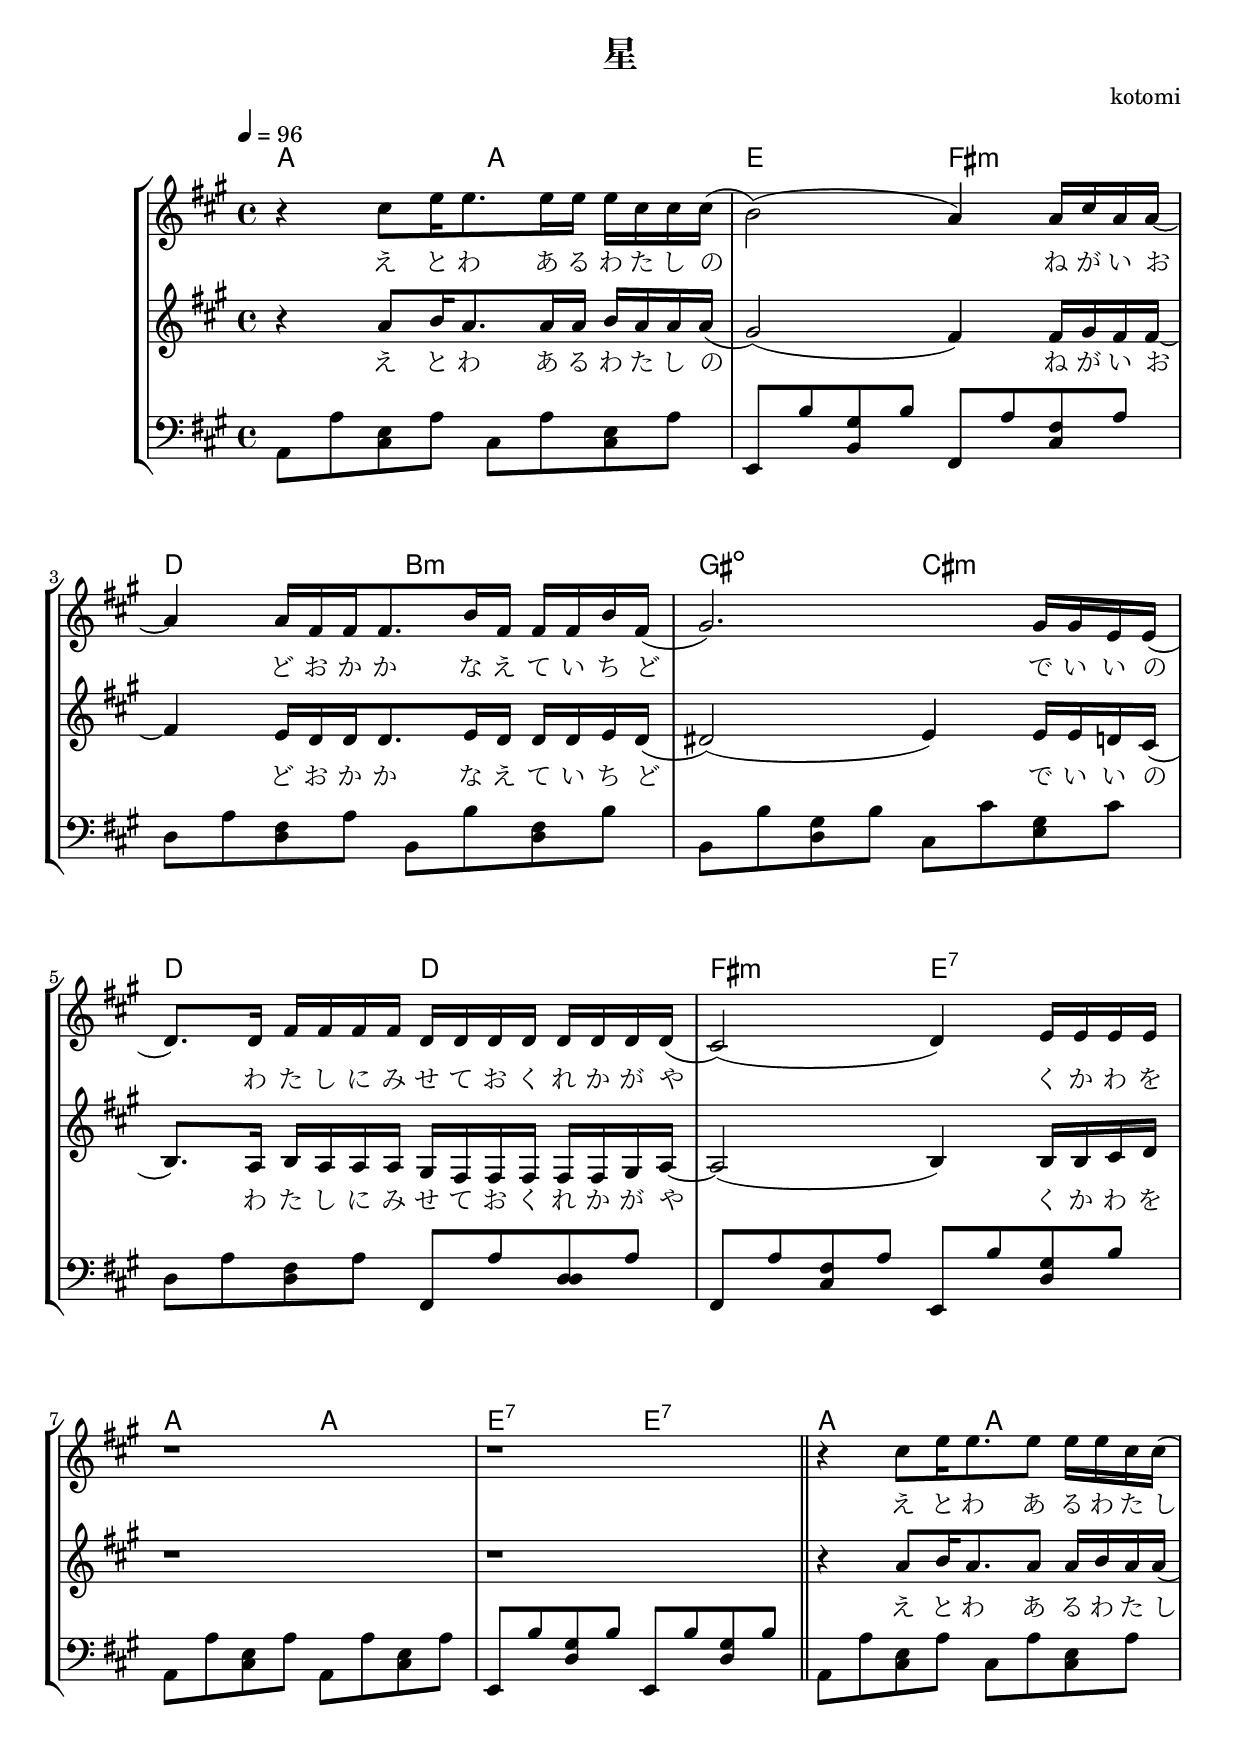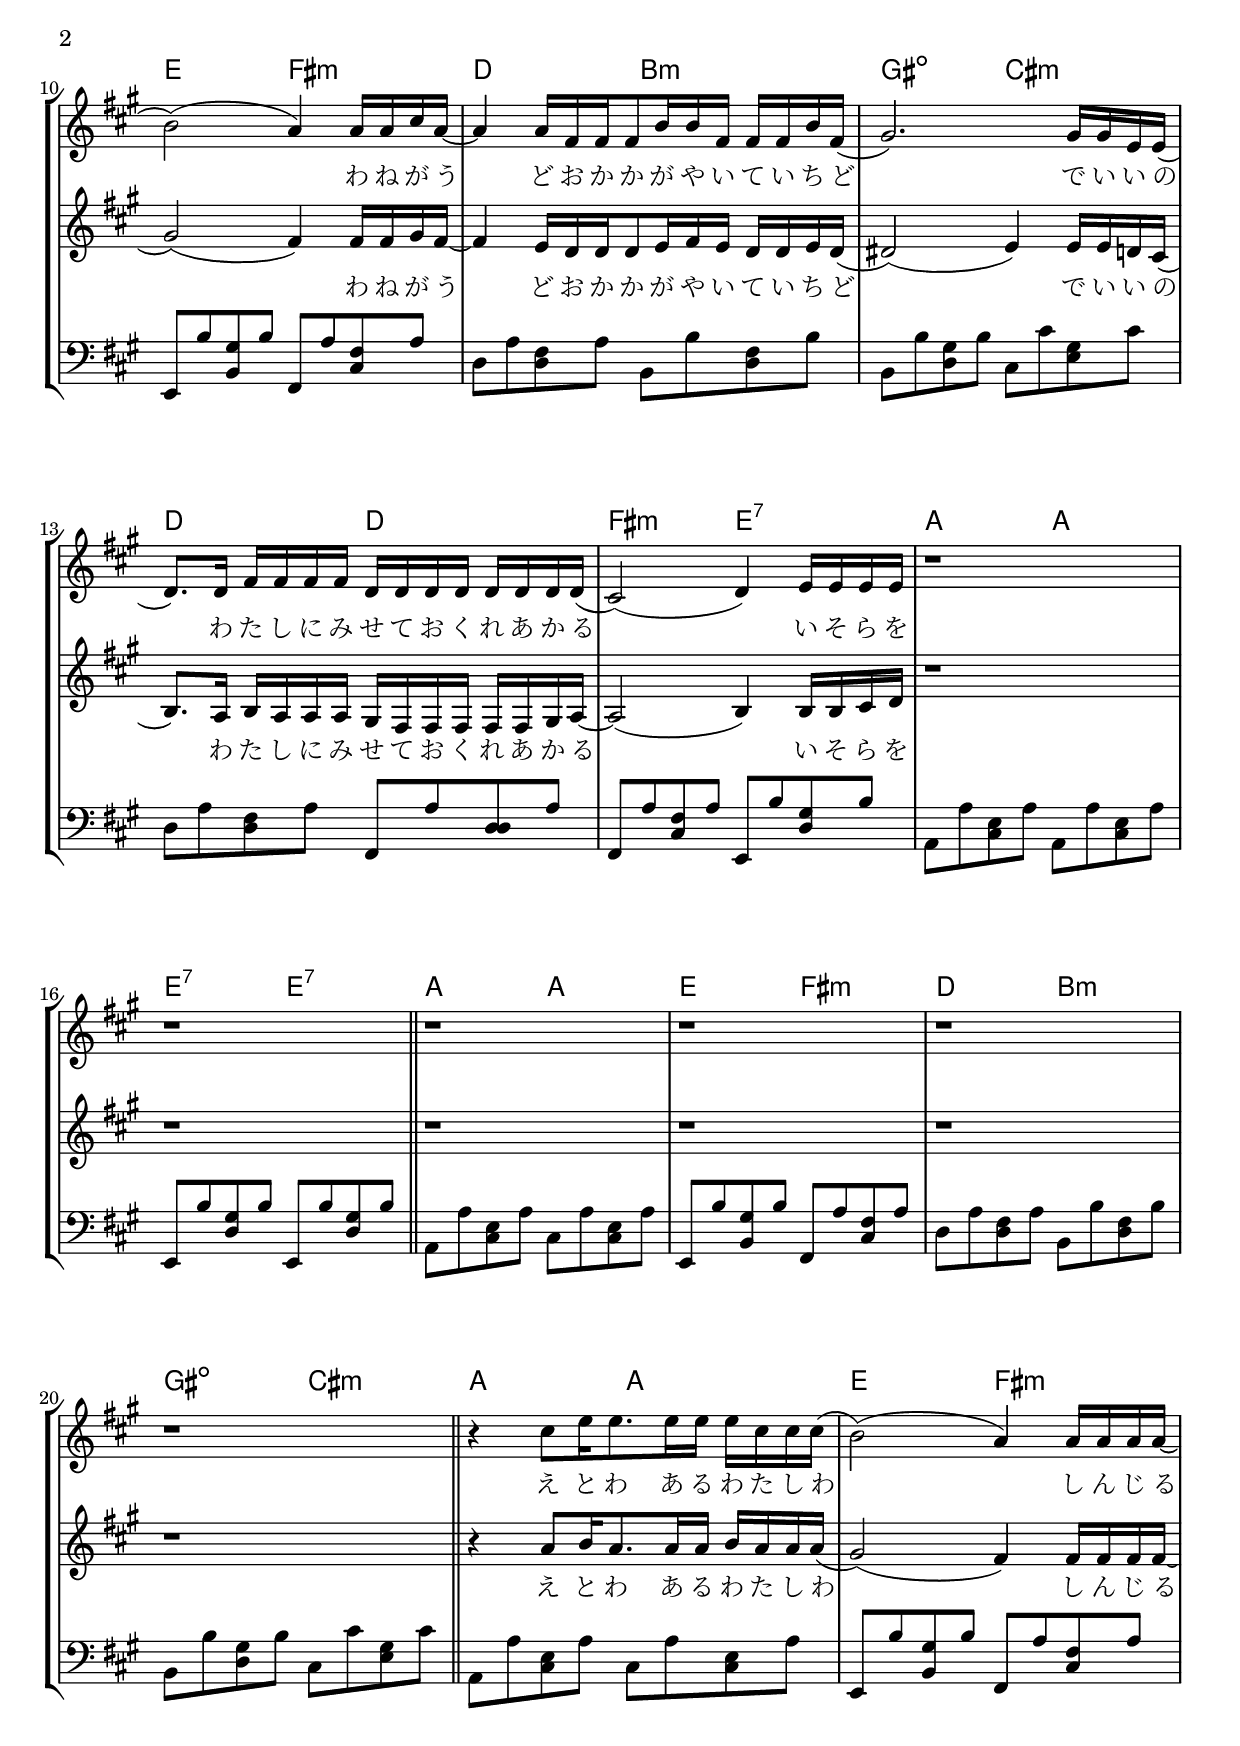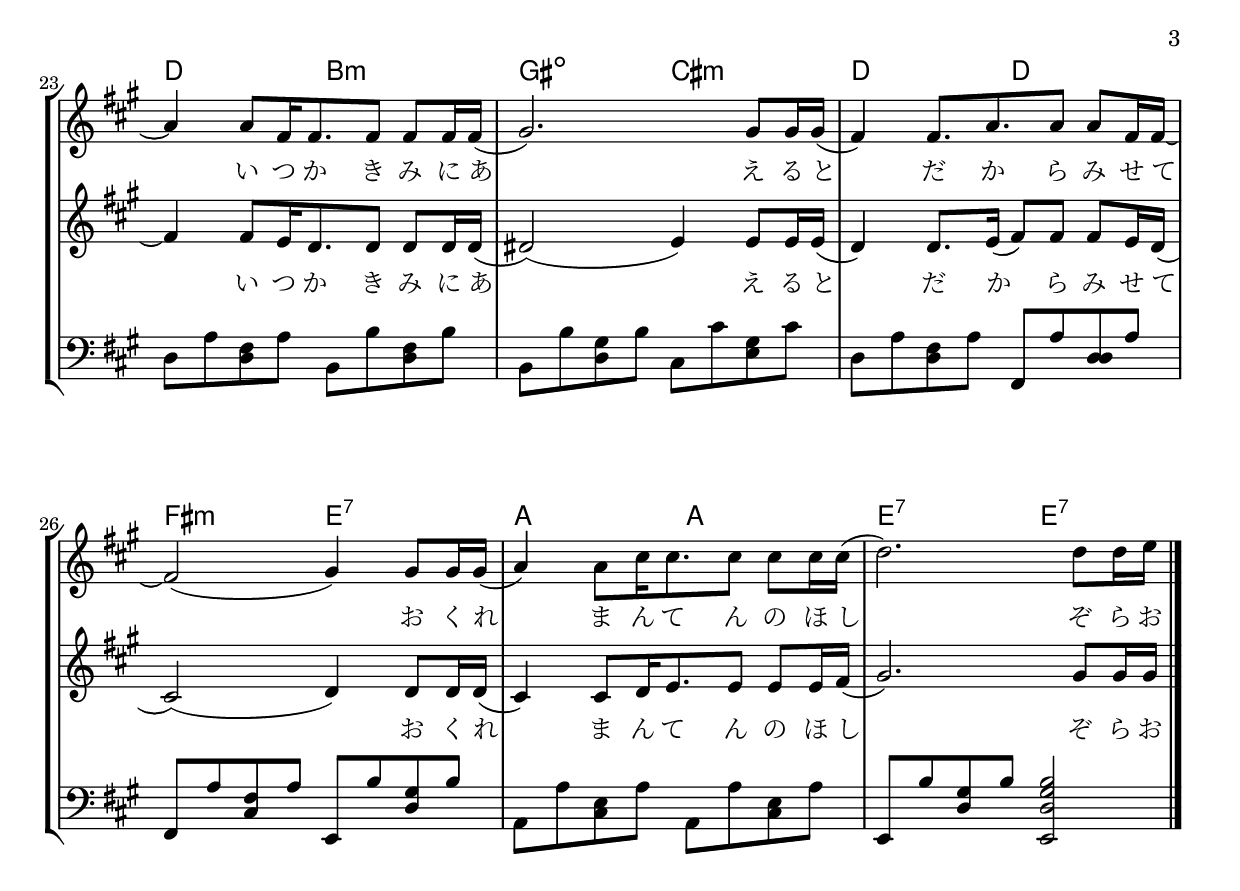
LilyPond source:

\version "2.12.1"

\header {
	title = \markup {星}
	composer = \markup \center-column {kotomi}
}

harmony = \chordmode {
	a2 a e fis:m d b:m gis:dim cis:m d d fis:m e:7 a a e:7 e:7 

	a a e fis:m d b:m gis:dim cis:m d d fis:m e:7 a a e:7 e:7 

	a a e fis:m d b:m gis:dim cis:m 

	a a e fis:m d b:m gis:dim cis:m d d fis:m e:7 a a e:7 e:7 
}

melody = {
	\set Staff.midiInstrument = #"fss0.35"
		\key a \major
	\tempo 4 = 96
r4 cis''8  e''16  e''8.  e''16  e''16  e''16  cis''16  cis''16  cis''16 
	(b'2)  (a'4)  a'16  cis''16  a'16  a'16~ 
	a'4  a'16  fis'16  fis'16  fis'8.  b'16  fis'16  fis'16  fis'16  b'16  fis'16 
	(gis'2.)  gis'16  gis'16  e'16  e'16 
	(d'8.)  d'16  fis'16  fis'16  fis'16  fis'16  d'16  d'16  d'16  d'16  d'16  d'16  d'16  d'16 
	(cis'2)  (d'4)  e'16  e'16  e'16  e'16
	r1 r1 	\set Staff.midiInstrument = #"fss0.35"
	r4 cis''8  e''16  e''8.  e''8  e''16  e''16  cis''16  cis''16 
	(b'2)  (a'4)  a'16  a'16  cis''16  a'16~ 
	a'4  a'16  fis'16  fis'16  fis'8  b'16  b'16  fis'16  fis'16  fis'16  b'16  fis'16 
	(gis'2.)  gis'16  gis'16  e'16  e'16 
	(d'8.)  d'16  fis'16  fis'16  fis'16  fis'16  d'16  d'16  d'16  d'16  d'16  d'16  d'16  d'16 
	(cis'2)  (d'4)  e'16  e'16  e'16  e'16
	r1 r1 	r1 | r1 | r1 | r1   
	\set Staff.midiInstrument = #"fss0.35"
	r4 cis''8  e''16  e''8.  e''16  e''16  e''16  cis''16  cis''16  cis''16 
	(b'2)  (a'4)  a'16  a'16  a'16  a'16~ 
	a'4  a'8  fis'16  fis'8.  fis'8  fis'8  fis'16  fis'16 
	(gis'2.)  gis'8  gis'16  gis'16 
	(fis'4)  fis'8.  a'8.  a'8  a'8  fis'16  fis'16~ 
	fis'2  (gis'4)  gis'8  gis'16  gis'16 
	(a'4)  a'8  cis''16  cis''8.  cis''8  cis''8  cis''16  cis''16 
	(d''2.)  d''8  d''16  e''16
	\bar "|."
}

words = \lyricmode {
	え  と  わ  あ  る  わ  た  し  の  ね  が  い  お  ど  お  か  か  な  え  て  い  ち  ど  で  い  い  の  わ  た  し  に  み  せ  て  お  く  れ  か  が  や  く  か  わ  を  
	え  と  わ  あ  る  わ  た  し  わ  ね  が  う  ど  お  か  か  が  や  い  て  い  ち  ど  で  い  い  の  わ  た  し  に  み  せ  て  お  く  れ  あ  か  る  い  そ  ら  を  
	
	え  と  わ  あ  る  わ  た  し  わ  し  ん  じ  る  い  つ  か  き  み  に  あ  え  る  と  だ  か  ら  み  せ  て  お  く  れ  ま  ん  て  ん  の  ほ  し  ぞ  ら  お  
}

secondmelody = {
	\set Staff.midiInstrument = #"fss0.35"
		\key a \major
	\tempo 4 = 96
r4 a'8  b'16  a'8.  a'16  a'16  b'16  a'16  a'16  a'16 
	(gis'2)  (fis'4)  fis'16  gis'16  fis'16  fis'16~ 
	fis'4  e'16  d'16  d'16  d'8.  e'16  d'16  d'16  d'16  e'16  d'16 
	(dis'2)  (e'4)  e'16  e'16  d'16  cis'16 
	(b8.)  a16  b16  a16  a16  a16  gis16  fis16  fis16  fis16  fis16  fis16  gis16  a16~ 
	a2  (b4)  b16  b16  cis'16  d'16
	r1 r1 	\set Staff.midiInstrument = #"fss0.35"
	r4 a'8  b'16  a'8.  a'8  a'16  b'16  a'16  a'16 
	(gis'2)  (fis'4)  fis'16  fis'16  gis'16  fis'16~ 
	fis'4  e'16  d'16  d'16  d'8  e'16  fis'16  e'16  d'16  d'16  e'16  d'16 
	(dis'2)  (e'4)  e'16  e'16  d'16  cis'16 
	(b8.)  a16  b16  a16  a16  a16  gis16  fis16  fis16  fis16  fis16  fis16  gis16  a16~ 
	a2  (b4)  b16  b16  cis'16  d'16
	r1 r1 	r1 | r1 | r1 | r1   
	\set Staff.midiInstrument = #"fss0.35"
	r4 a'8  b'16  a'8.  a'16  a'16  b'16  a'16  a'16  a'16 
	(gis'2)  (fis'4)  fis'16  fis'16  fis'16  fis'16~ 
	fis'4  fis'8  e'16  d'8.  d'8  d'8  d'16  d'16 
	(dis'2)  (e'4)  e'8  e'16  e'16 
	(d'4)  d'8.  e'16  (fis'8)  fis'8  fis'8  e'16  d'16 
	(cis'2)  (d'4)  d'8  d'16  d'16 
	(cis'4)  cis'8  d'16  e'8.  e'8  e'8  e'16  fis'16 
	(gis'2.)  gis'8  gis'16  gis'16
	\bar "|."
}

secondwords = \lyricmode {
	え  と  わ  あ  る  わ  た  し  の  ね  が  い  お  ど  お  か  か  な  え  て  い  ち  ど  で  い  い  の  わ  た  し  に  み  せ  て  お  く  れ  か  が  や  く  か  わ  を  
	え  と  わ  あ  る  わ  た  し  わ  ね  が  う  ど  お  か  か  が  や  い  て  い  ち  ど  で  い  い  の  わ  た  し  に  み  せ  て  お  く  れ  あ  か  る  い  そ  ら  を  
	
	え  と  わ  あ  る  わ  た  し  わ  し  ん  じ  る  い  つ  か  き  み  に  あ  え  る  と  だ  か  ら  み  せ  て  お  く  れ  ま  ん  て  ん  の  ほ  し  ぞ  ら  お  
}

tempochange = {
	\tempo 4 = 96
	r1 | r1 | r1 | r1 | r1 | r1 | r1 | r1 \bar "||"
	\tempo 4 = 96
	r1 | r1 | r1 | r1 | r1 | r1 | r1 | r1 \bar "||"
	\tempo 4 = 96
	r1 | r1 | r1 | r1 \bar "||"
	\tempo 4 = 96
	r1 | r1 | r1 | r1 | r1 | r1 | r1 | r1 \bar "|."
}

mainacc = {
	\clef bass
	\set Staff.midiInstrument = #"Harpsichord"
	\key a \major
	\tempo 4 = 96
	a,8 a <cis e> a
	cis8 a <cis e> a
	e,8 b <b, gis> b
	fis,8 a <cis fis> a
	d8 a <d fis> a
	b,8 b <d fis> b
	b,8 b <d gis> b
	cis8 cis' <e gis> cis'
	d8 a <d fis> a
	fis,8 a <d d> a
	fis,8 a <cis fis> a
	e,8 b <d gis> b
	a,8 a <cis e> a
	a,8 a <cis e> a
	e,8 b <d gis> b
	e,8 b <d gis> b
	\bar "||"

	\set Staff.midiInstrument = #"Celesta"
	a,8 a <cis e> a
	cis8 a <cis e> a
	e,8 b <b, gis> b
	fis,8 a <cis fis> a
	d8 a <d fis> a
	b,8 b <d fis> b
	b,8 b <d gis> b
	cis8 cis' <e gis> cis'
	d8 a <d fis> a
	fis,8 a <d d> a
	fis,8 a <cis fis> a
	e,8 b <d gis> b
	a,8 a <cis e> a
	a,8 a <cis e> a
	e,8 b <d gis> b
	e,8 b <d gis> b
	\bar "||"

	\set Staff.midiInstrument = #"Celesta"
	a,8 a <cis e> a
	cis8 a <cis e> a
	e,8 b <b, gis> b
	fis,8 a <cis fis> a
	d8 a <d fis> a
	b,8 b <d fis> b
	b,8 b <d gis> b
	cis8 cis' <e gis> cis'
	\bar "||"

	\set Staff.midiInstrument = #"Celesta"
	a,8 a <cis e> a
	cis8 a <cis e> a
	e,8 b <b, gis> b
	fis,8 a <cis fis> a
	d8 a <d fis> a
	b,8 b <d fis> b
	b,8 b <d gis> b
	cis8 cis' <e gis> cis'
	d8 a <d fis> a
	fis,8 a <d d> a
	fis,8 a <cis fis> a
	e,8 b <d gis> b
	a,8 a <cis e> a
	a,8 a <cis e> a
	e,8 b <d gis> b
	<e, d gis b>2
	\bar "|."
}

subacc = {
	\clef bass
	\set Staff.midiInstrument = #"Steel Drums"
	\key a \major
	\tempo 4 = 96
	r2
	r2
	r2
	r2
	r2
	r2
	r2
	r2
	r2
	r2
	r2
	r2
	r2
	r2
	r2
	r2
	\bar "||"

	\set Staff.midiInstrument = #"Steel Drums"
	r2
	r2
	r2
	r2
	r2
	r2
	r2
	r2
	r2
	r2
	r2
	r2
	r2
	r2
	r2
	r2
	\bar "||"

	\set Staff.midiInstrument = #"Lead 6 (voice)"
	r2
	r2
	r2
	r2
	r2
	r2
	r2
	r2
	\bar "||"

	\set Staff.midiInstrument = #"Steel Drums"
	r2
	r2
	r2
	r2
	r2
	r2
	r2
	r2
	r2
	r2
	r2
	r2
	r2
	r2
	r2
	r2
	\bar "|."
}

percA = {
	\drummode {
	r1  |r1  |r1  |r1  |r1  |r1  |r1  |r2 r8 hho4 hho8  \bar "||"
	r1  |r1  |r1  |r1  |r1  |r1  |r1  |r2 r8 hho4 hho8  \bar "||"
	hh4 hh8 hh2 r8  |\times 16/32{ hh2 hh8. hh8. hh4. hh2. } |hh4 hh8 hh2 r8  |\times 16/32{ hh2 hh8. hh1 r4 r16 } \bar "||"
	r1  |r1  |r1  |r1  |r1  |r1  |r1  |r2 r8 hho4 hho8  \bar "|."
	}
}

percB = {
	\drummode {
	r4. hhp2 hhp8  |r4. hhp2 hhp8  |r4. hhp2 hhp8  |r4. hhp2 hhp8  |r4. hhp2 hhp8  |r4. hhp2 hhp8  |r4. hhp2 hhp8  |hhp4 hhp4 hhp4 hhp4  \bar "||"
	r4. hhp2 hhp8  |r4. hhp2 hhp8  |r4. hhp2 hhp8  |r4. hhp2 hhp8  |r4. hhp2 hhp8  |r4. hhp2 hhp8  |r4. hhp2 hhp8  |hhp4 hhp4 hhp4 hhp4  \bar "||"
	r16 hhp8 hhp8 hhp2 r8.  |\times 16/32{ r8 hhp4 hhp4 hhp8 hhp2 r8 hhp2 r8 } |r16 hhp8 hhp8 hhp2 r8.  |\times 16/32{ r8 hhp4 hhp4 hhp8 hhp1 r4 } \bar "||"
	r4. hhp2 hhp8  |r4. hhp2 hhp8  |r4. hhp2 hhp8  |r4. hhp2 hhp8  |r4. hhp2 hhp8  |r4. hhp2 hhp8  |r4. hhp2 hhp8  |hhp4 hhp4 hhp4 hhp4  \bar "|."
	}
}

percC = {
	\drummode {
	hh4 hh4 hh4 hh4  |hh4 hh4 hh4 hh4  |hh4 hh4 hh4 hh4  |hh4 hh4 hh4 hh4  |hh4 hh4 hh4 hh4  |hh4 hh4 hh4 hh4  |hh4 hh4 hh4 hh4  |r4. hh2 r8  \bar "||"
	hh4 hh4 hh4 hh4  |hh4 hh4 hh4 hh4  |hh4 hh4 hh4 hh4  |hh4 hh4 hh4 hh4  |hh4 hh4 hh4 hh4  |hh4 hh4 hh4 hh4  |hh4 hh4 hh4 hh4  |r4. hh2 r8  \bar "||"
	r1  |\times 16/32{ r1 r2 hho2 } |r1  |\times 16/32{ r1 r2 hho2 } \bar "||"
	hh4 hh4 hh4 hh4  |hh4 hh4 hh4 hh4  |hh4 hh4 hh4 hh4  |hh4 hh4 hh4 hh4  |hh4 hh4 hh4 hh4  |hh4 hh4 hh4 hh4  |hh4 hh4 hh4 hh4  |r4. hh2 r8  \bar "|."
	}
}

percD = {
	\drummode {
	bd2. r8 bd8  |bd8. bd8. bd2 bd8  |bd2. r8 bd8  |bd8. bd8. bd2 bd8  |bd2. r8 bd8  |bd8. bd8. bd2 bd8  |bd2. r8 bd8  |bd8. bd4. r16 bd4 bd8  \bar "||"
	bd2. r8 bd8  |bd8. bd8. bd2 bd8  |bd2. r8 bd8  |bd8. bd8. bd2 bd8  |bd2. r8 bd8  |bd8. bd8. bd2 bd8  |bd2. r8 bd8  |bd8. bd4. r16 bd4 bd8  \bar "||"
	bd8. bd8. bd2 bd8  |\times 16/32{ bd4. bd4. bd2 bd2 bd4 } |bd8. bd8. bd2 bd8  |\times 16/32{ bd4. bd4. bd8 bd2 r8 bd2 } \bar "||"
	bd2. r8 bd8  |bd8. bd8. bd2 bd8  |bd2. r8 bd8  |bd8. bd8. bd2 bd8  |bd2. r8 bd8  |bd8. bd8. bd2 bd8  |bd2. r8 bd8  |bd8. bd4. r16 bd4 bd8  \bar "|."
	}
}

percE = {
	\drummode {
	r1 | r1 | r1 | r1 | r1 | r1 | r1 | r1 \bar "||"
	r1 | r1 | r1 | r1 | r1 | r1 | r1 | r1 \bar "||"
	r2 ss2  |\times 16/32{ r1 ss1 } |r2 ss2  |\times 16/32{ r1 ss1 } \bar "||"
	r1 | r1 | r1 | r1 | r1 | r1 | r1 | r1 \bar "|."
	}
}

percF = {
	\drummode {
	r1 | r1 | r1 | r1 | r1 | r1 | r1 | r1 \bar "||"
	r1 | r1 | r1 | r1 | r1 | r1 | r1 | r1 \bar "||"
	r1 |r1 |r1 |\times 16/32{ r1 sn4 sn8 sn2 r8 } \bar "||"
	r1 | r1 | r1 | r1 | r1 | r1 | r1 | r1 \bar "|."
	}
}

percG = {
	\drummode {
	r1 | r1 | r1 | r1 | r1 | r1 | r1 | r1 \bar "||"
	r1 | r1 | r1 | r1 | r1 | r1 | r1 | r1 \bar "||"
	r1 |r1 |r1 |r2. r8 tomml8  \bar "||"
	r1 | r1 | r1 | r1 | r1 | r1 | r1 | r1 \bar "|."
	}
}

percH = {
	\drummode {
	r1 | r1 | r1 | r1 | r1 | r1 | r1 | r1 \bar "||"
	r1 | r1 | r1 | r1 | r1 | r1 | r1 | r1 \bar "||"
	r1 |r1 |r1 |\times 16/32{ r1 r2 r8 tommh4. } \bar "||"
	r1 | r1 | r1 | r1 | r1 | r1 | r1 | r1 \bar "|."
	}
}

percI = {
	\drummode {
	r1 | r1 | r1 | r1 | r1 | r1 | r1 | r1 \bar "||"
	r1 | r1 | r1 | r1 | r1 | r1 | r1 | r1 \bar "||"
	r1 |r1 |r1 |\times 16/32{ r1 r2. tomfh4 } \bar "||"
	r1 | r1 | r1 | r1 | r1 | r1 | r1 | r1 \bar "|."
	}
}

\score {
	<<
		\new StaffGroup <<
			\new ChordNames {\harmony}
			\new Voice = "melody" {\melody}
			\new Lyrics \lyricsto "melody" \words
			\new Voice = "secondmelody" {\secondmelody}
			\new Lyrics \lyricsto "secondmelody" \secondwords
			\new Staff = "mainacc" {\mainacc}
		>>
	>>
	\layout { }
}
